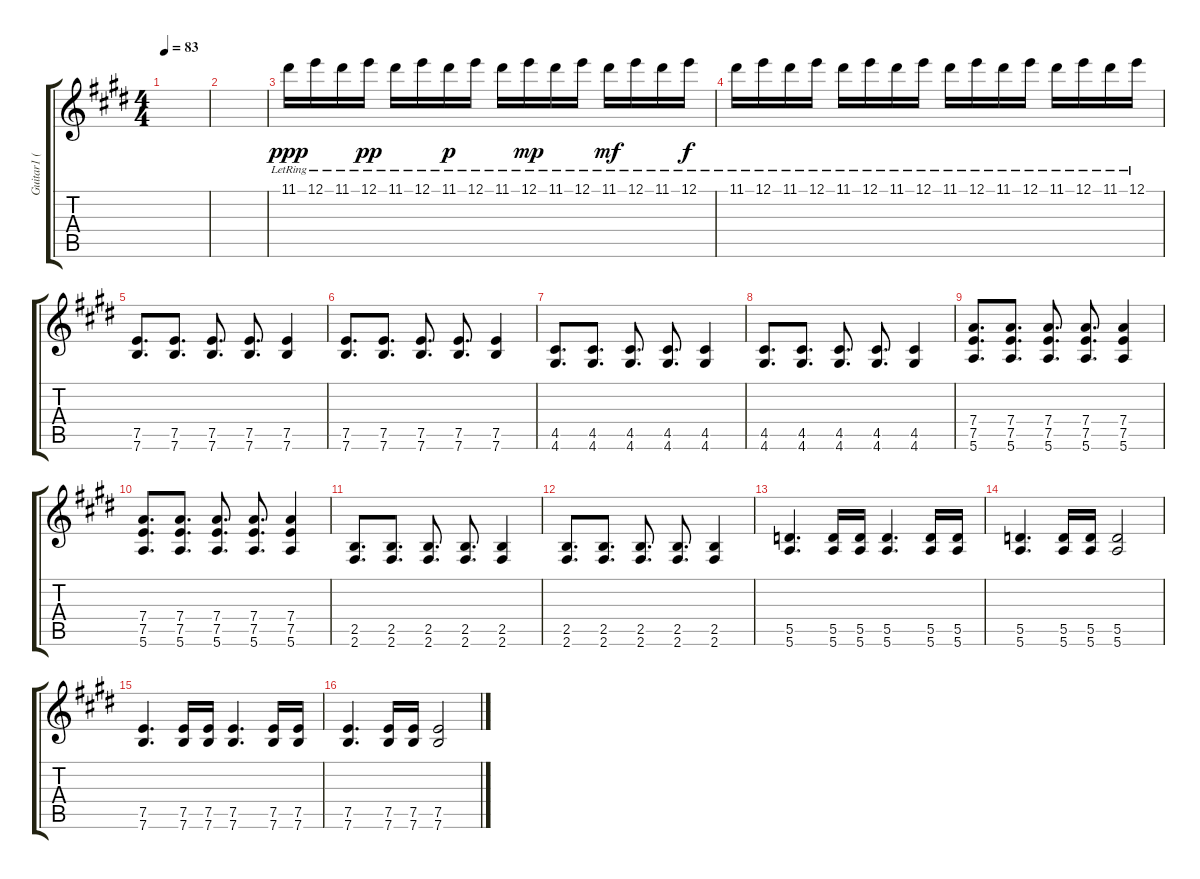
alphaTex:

\track ("Guitar1 ( Stereo)" "Guitar1 ( ") {instrument distortionguitar}
\staff {score tabs}
\tuning (E4 B3 G3 D3 A2 E2) {hide}
\ts (4 4)
\tempo 83
\clef g2
\ks e
|
|
11.1{lr}.16{dy ppp instrument distortionguitar} 12.1{lr}.16 11.1{lr}.16 12.1{lr}.16{dy pp} 11.1{lr}.16 12.1{lr}.16 11.1{lr}.16{dy p} 12.1{lr}.16 11.1{lr}.16 12.1{lr}.16{dy mp} 11.1{lr}.16 12.1{lr}.16 11.1{lr}.16{dy mf} 12.1{lr}.16 11.1{lr}.16 12.1{lr}.16{dy f} |
11.1{lr}.16 12.1{lr}.16 11.1{lr}.16 12.1{lr}.16 11.1{lr}.16 12.1{lr}.16 11.1{lr}.16 12.1{lr}.16 11.1{lr}.16 12.1{lr}.16 11.1{lr}.16 12.1{lr}.16 11.1{lr}.16 12.1{lr}.16 11.1{lr}.16 12.1{lr}.16 |
(7.5 7.6).8{d instrument distortionguitar} (7.5 7.6).8{d} (7.5 7.6).8{d} (7.5 7.6).8{d} (7.5 7.6).4 |
(7.5 7.6).8{d} (7.5 7.6).8{d} (7.5 7.6).8{d} (7.5 7.6).8{d} (7.5 7.6).4 |
(4.5 4.6).8{d} (4.5 4.6).8{d} (4.5 4.6).8{d} (4.5 4.6).8{d} (4.5 4.6).4 |
(4.5 4.6).8{d} (4.5 4.6).8{d} (4.5 4.6).8{d} (4.5 4.6).8{d} (4.5 4.6).4 |
(7.4 7.5 5.6).8{d} (7.4 7.5 5.6).8{d} (7.4 7.5 5.6).8{d} (7.4 7.5 5.6).8{d} (7.4 7.5 5.6).4 |
(7.4 7.5 5.6).8{d} (7.4 7.5 5.6).8{d} (7.4 7.5 5.6).8{d} (7.4 7.5 5.6).8{d} (7.4 7.5 5.6).4 |
(2.5 2.6).8{d} (2.5 2.6).8{d} (2.5 2.6).8{d} (2.5 2.6).8{d} (2.5 2.6).4 |
(2.5 2.6).8{d} (2.5 2.6).8{d} (2.5 2.6).8{d} (2.5 2.6).8{d} (2.5 2.6).4 |
(5.5 5.6).4{d} (5.5 5.6).16 (5.5 5.6).16 (5.5 5.6).4{d} (5.5 5.6).16 (5.5 5.6).16 |
(5.5 5.6).4{d} (5.5 5.6).16 (5.5 5.6).16 (5.5 5.6).2 |
(7.5 7.6).4{d} (7.5 7.6).16 (7.5 7.6).16 (7.5 7.6).4{d} (7.5 7.6).16 (7.5 7.6).16 |
(7.5 7.6).4{d} (7.5 7.6).16 (7.5 7.6).16 (7.5 7.6).2
